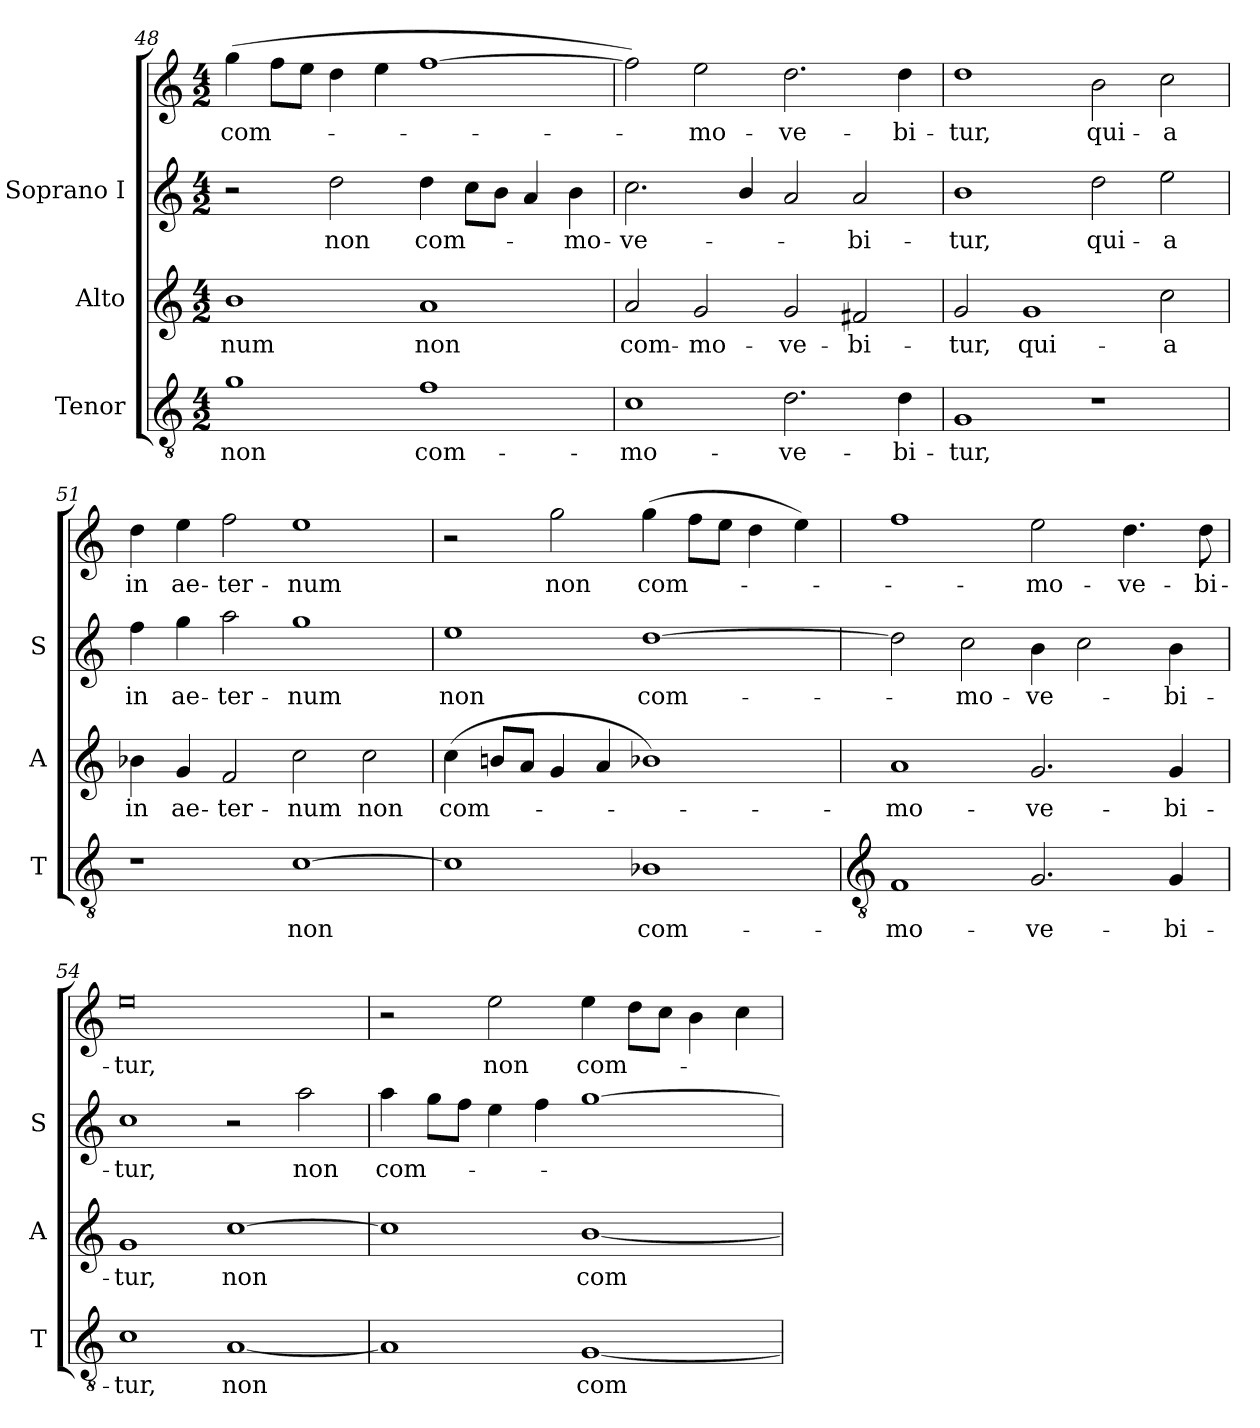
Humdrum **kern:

**kern	**text	**kern	**text	**kern	**text	**kern	**text
*part3	*part3	*part2	*part2	*part1	*part1	*part1	*part1
*staff4	*staff4	*staff3	*staff3	*staff2	*staff2	*staff1	*staff1
*I"Tenor	*	*I"Alto	*	*I"Soprano I	*	*	*
*I'T	*	*I'A	*	*I'S	*	*	*
!!LO:LB:g=z
*clefGv2	*	*clefG2	*	*clefG2	*	*clefG2	*
*k[]	*	*k[]	*	*k[]	*	*k[]	*
*C:	*	*C:	*	*C:	*	*C:	*
*M4/2	*	*M4/2	*	*M4/2	*	*M4/2	*
=48	=48	=48	=48	=48	=48	=48	=48
!	!LO:LY:b	!	!LO:LY:b	!	!	!	!LO:LY:b
1g	non	1b	num	2r	.	(>4gg	com-
.	.	.	.	.	.	8ffL	.
.	.	.	.	.	.	8eeJ	.
!	!	!	!	!	!LO:LY:b	!	!
.	.	.	.	2dd	non	4dd	.
.	.	.	.	.	.	4ee	.
!	!LO:LY:b	!	!LO:LY:b	!	!LO:LY:b	!	!
1f	com-	1a	non	4dd	com-	[1ff	.
.	.	.	.	8ccL	.	.	.
.	.	.	.	8bJ	.	.	.
.	.	.	.	4a	.	.	.
!	!	!	!	!	!LO:LY:b	!	!
.	.	.	.	4b	mo-	.	.
=49	=49	=49	=49	=49	=49	=49	=49
!	!LO:LY:b	!	!LO:LY:b	!	!LO:LY:b	!	!
1c	-mo-	2a	com-	2.cc	-ve-	2ff])	.
!	!	!	!LO:LY:b	!	!	!	!LO:LY:b
.	.	2g	-mo-	.	.	2ee	-mo-
.	.	.	.	4b/	.	.	.
!	!LO:LY:b	!	!LO:LY:b	!	!	!	!LO:LY:b
2.d	-ve-	2g	-ve-	2a	.	2.dd	-ve-
!	!	!	!LO:LY:b	!	!LO:LY:b	!	!
.	.	2f#X	-bi-	2a	bi-	.	.
!	!LO:LY:b	!	!	!	!	!	!LO:LY:b
4d	-bi-	.	.	.	.	4dd	-bi-
=50	=50	=50	=50	=50	=50	=50	=50
!	!LO:LY:b	!	!LO:LY:b	!	!LO:LY:b	!	!LO:LY:b
1G	-tur,	2g	-tur,	1b	tur,	1dd	-tur,
!	!	!	!LO:LY:b	!	!	!	!
.	.	1g	qui-	.	.	.	.
!	!	!	!	!	!LO:LY:b	!	!LO:LY:b
1r	.	.	.	2dd	qui-	2b	qui-
!	!	!	!LO:LY:b	!	!LO:LY:b	!	!LO:LY:b
.	.	2cc	-a	2ee	-a	2cc	-a
=51	=51	=51	=51	=51	=51	=51	=51
!	!	!	!LO:LY:b	!	!LO:LY:b	!	!LO:LY:b
1r	.	4b-X	in	4ff	in	4dd	in
!	!	!	!LO:LY:b	!	!LO:LY:b	!	!LO:LY:b
.	.	4g	ae-	4gg	ae-	4ee	ae-
!	!	!	!LO:LY:b	!	!LO:LY:b	!	!LO:LY:b
.	.	2f	-ter-	2aa	-ter-	2ff	-ter-
!	!LO:LY:b	!	!LO:LY:b	!	!LO:LY:b	!	!LO:LY:b
[1c	non	2cc	-num	1gg	-num	1ee	-num
!	!	!	!LO:LY:b	!	!	!	!
.	.	2cc	non	.	.	.	.
=52	=52	=52	=52	=52	=52	=52	=52
!	!	!	!LO:LY:b	!	!LO:LY:b	!	!
1c]	.	(>4cc	com-	1ee	non	2r	.
.	.	8bnL	.	.	.	.	.
.	.	8aJ	.	.	.	.	.
!	!	!	!	!	!	!	!LO:LY:b
.	.	4g	.	.	.	2gg	non
.	.	4a	.	.	.	.	.
!	!LO:LY:b	!	!	!	!LO:LY:b	!	!LO:LY:b
1B-X	com-	1b-X)	.	[1dd	com-	(>4gg	com-
.	.	.	.	.	.	8ffL	.
.	.	.	.	.	.	8eeJ	.
.	.	.	.	.	.	4dd	.
.	.	.	.	.	.	4ee)	.
!!LO:LB:g=z
=53	=53	=53	=53	=53	=53	=53	=53
*clefGv2	*	*	*	*	*	*	*
!	!LO:LY:b	!	!LO:LY:b	!	!	!	!
1F	-mo-	1a	mo-	2dd]	.	1ff	.
!	!	!	!	!	!LO:LY:b	!	!
.	.	.	.	2cc	-mo-	.	.
!	!LO:LY:b	!	!LO:LY:b	!	!LO:LY:b	!	!LO:LY:b
2.G	-ve-	2.g	-ve-	4b	-ve-	2ee	mo-
.	.	.	.	2cc	.	.	.
!	!	!	!	!	!	!	!LO:LY:b
.	.	.	.	.	.	4.dd	-ve-
!	!LO:LY:b	!	!LO:LY:b	!	!LO:LY:b	!	!
4G	-bi-	4g	-bi-	4b	bi-	.	.
!	!	!	!	!	!	!	!LO:LY:b
.	.	.	.	.	.	8dd	-bi-
=54	=54	=54	=54	=54	=54	=54	=54
!	!LO:LY:b	!	!LO:LY:b	!	!LO:LY:b	!	!LO:LY:b
1c	-tur,	1g	-tur,	1cc	tur,	0ee	-tur,
!	!LO:LY:b	!	!LO:LY:b	!	!	!	!
[1A	non	[1cc	non	2r	.	.	.
!	!	!	!	!	!LO:LY:b	!	!
.	.	.	.	2aa	non	.	.
=55	=55	=55	=55	=55	=55	=55	=55
!	!	!	!	!	!LO:LY:b	!	!
1A]	.	1cc]	.	4aa	com-	2r	.
.	.	.	.	8ggL	.	.	.
.	.	.	.	8ffJ	.	.	.
!	!	!	!	!	!	!	!LO:LY:b
.	.	.	.	4ee	.	2ee	non
.	.	.	.	4ff	.	.	.
!	!LO:LY:b	!	!LO:LY:b	!	!	!	!LO:LY:b
[1G	com-	[1b/	com-	[1gg	.	4ee	com-
.	.	.	.	.	.	8ddL	.
.	.	.	.	.	.	8ccJ	.
.	.	.	.	.	.	4b	.
.	.	.	.	.	.	4cc	.
=	=	=	=	=	=	=	=
*-	*-	*-	*-	*-	*-	*-	*-
